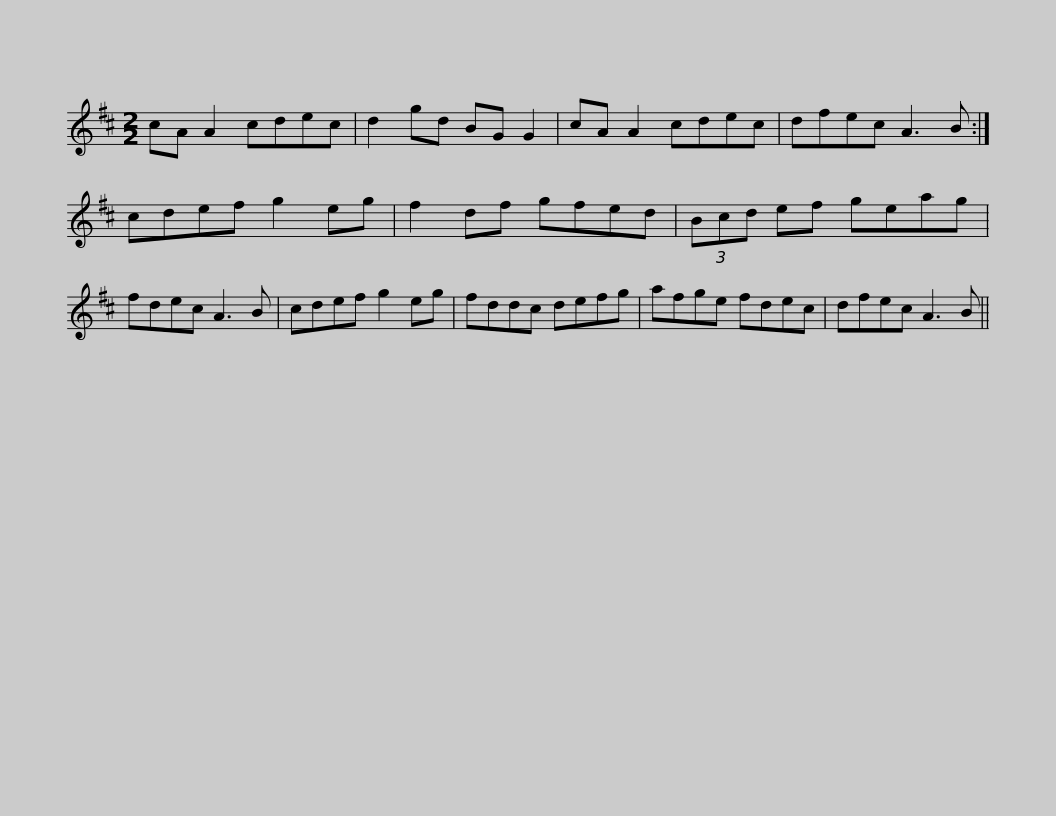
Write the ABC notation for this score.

X:1
L:1/8
M:2/2
I:linebreak $
K:D
V:1 treble
V:1
 cA A2 cdec | d2 gd BG G2 | cA A2 cdec | dfec A3 B :| cdef g2 eg | %5
 f2 df gfed |$ (3Bcd ef geag | fdec A3 B | cdef g2 eg | fddc defg | %10
 afge fdec | dfec A3 B || %12
